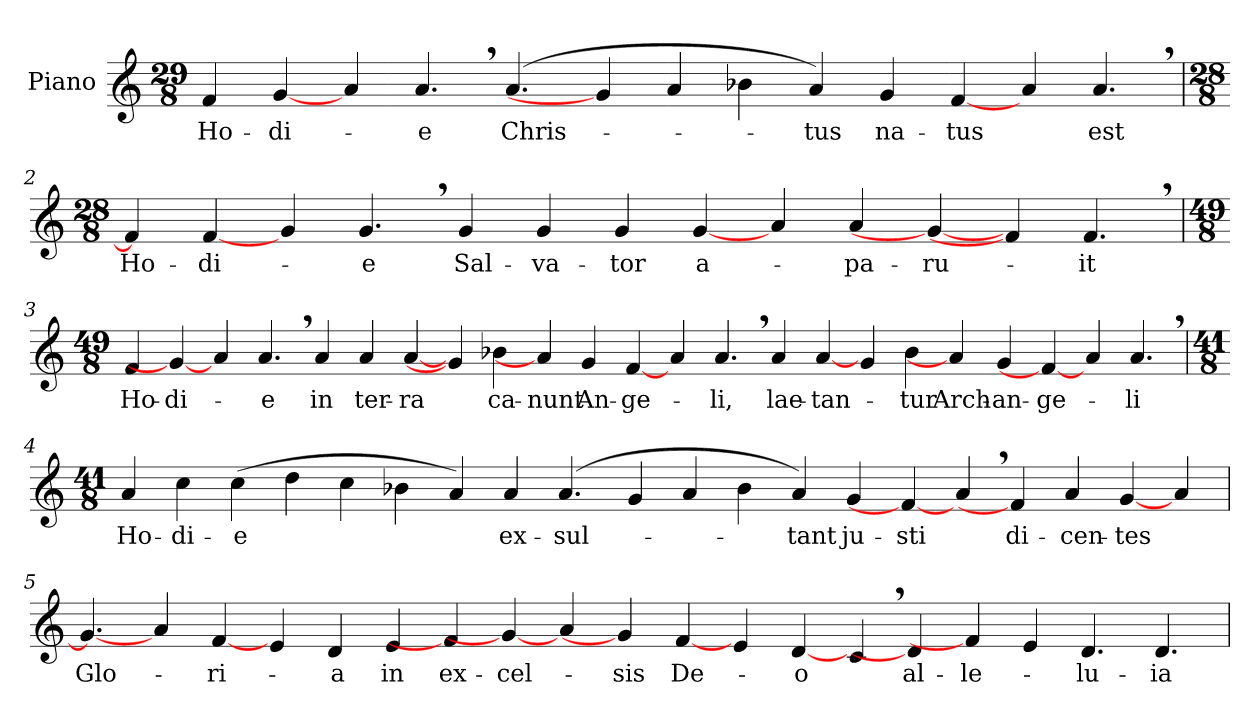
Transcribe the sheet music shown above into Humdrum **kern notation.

**kern	**text
*part1	*part1
*staff1	*staff1
*I"Piano	*
*I'Pno	*
*clefG2	*
*k[]	*
*M29/8	*
*MM120	*
=1	=1
!	!LO:LY:b
4f/	Ho-
!	!LO:LY:b
[4g/	-di-
4a/	.
!	!LO:LY:b
4.a,/	-e
!	!LO:LY:b
(>4.a/	Chris-
4g/]	.
4a/	.
4b-X\	.
!	!LO:LY:b
4a/)	tus
!	!LO:LY:b
4g/	na-
!	!LO:LY:b
[4f/	-tus
4a/	.
!	!LO:LY:b
4.a,/	est
!!LO:LB:g=z
=2	=2
*M28/8	*
!	!LO:LY:b
4f/]	Ho-
!	!LO:LY:b
[4f/	-di-
4g/	.
!	!LO:LY:b
4.g,/	-e
!	!LO:LY:b
4g/	Sal-
!	!LO:LY:b
4g/	-va-
!	!LO:LY:b
4g/	-tor
!	!LO:LY:b
[4g/	a-
4a/	.
!	!LO:LY:b
4a/	-pa-
!	!LO:LY:b
4g/_	-ru-
4f/]	.
!	!LO:LY:b
4.f,/	-it
!!LO:LB:g=z
=3	=3
*M49/8	*
!	!LO:LY:b
4f/	Ho-
!	!LO:LY:b
4g/_	-di-
4a/	.
!	!LO:LY:b
4.a,/	-e
!	!LO:LY:b
4a/	in
!	!LO:LY:b
4a/	ter-
!	!LO:LY:b
[4a/	-ra
4g/]	.
!	!LO:LY:b
4b-X\	ca-
!	!LO:LY:b
4a/]	-nunt
!	!LO:LY:b
4g/	An-
!	!LO:LY:b
[4f/	-ge-
4a/	.
!	!LO:LY:b
4.a,/	-li,
!	!LO:LY:b
4a/	lae-
!	!LO:LY:b
[4a/	-tan-
4g/	.
!	!LO:LY:b
4b-\	-tur
!	!LO:LY:b
4a/]	Arch-
!	!LO:LY:b
4g/	-an-
!	!LO:LY:b
4f/_	-ge-
4a/	.
!	!LO:LY:b
4.a,/	-li
!!LO:LB:g=z
=4	=4
*M41/8	*
!	!LO:LY:b
4a/	Ho-
!	!LO:LY:b
4cc\	-di-
!	!LO:LY:b
(>4cc\	-e
4dd\	.
4cc\	.
4b-X\	.
4a/)	.
!	!LO:LY:b
4a/	ex-
!	!LO:LY:b
(>4.a/	-sul-
4g/	.
4a/	.
4b-\	.
!	!LO:LY:b
4a/)	tant
!	!LO:LY:b
4g/	ju-
!	!LO:LY:b
4f/_	-sti
4a,/	.
!	!LO:LY:b
4f/]	di-
!	!LO:LY:b
4a/	-cen-
!	!LO:LY:b
[4g/	-tes
4a/	.
!!LO:LB:g=z
=5	=5
!	!LO:LY:b
4.g/_	Glo-
4a/	.
!	!LO:LY:b
[4f/	-ri-
4e/	.
!	!LO:LY:b
4d/	-a
!	!LO:LY:b
4e/	in
!	!LO:LY:b
4f/]	ex-
!	!LO:LY:b
4g/_	-cel-
4a/	.
!	!LO:LY:b
4g/]	-sis
!	!LO:LY:b
[4f/	De-
4e/	.
!	!LO:LY:b
[4d/	-o
4c,/	.
!	!LO:LY:b
4d/]	al-
!	!LO:LY:b
4f/]	-le-
4e/	.
!	!LO:LY:b
4.d/	-lu-
!	!LO:LY:b
4.d/	-ia
=	=
*-	*-
